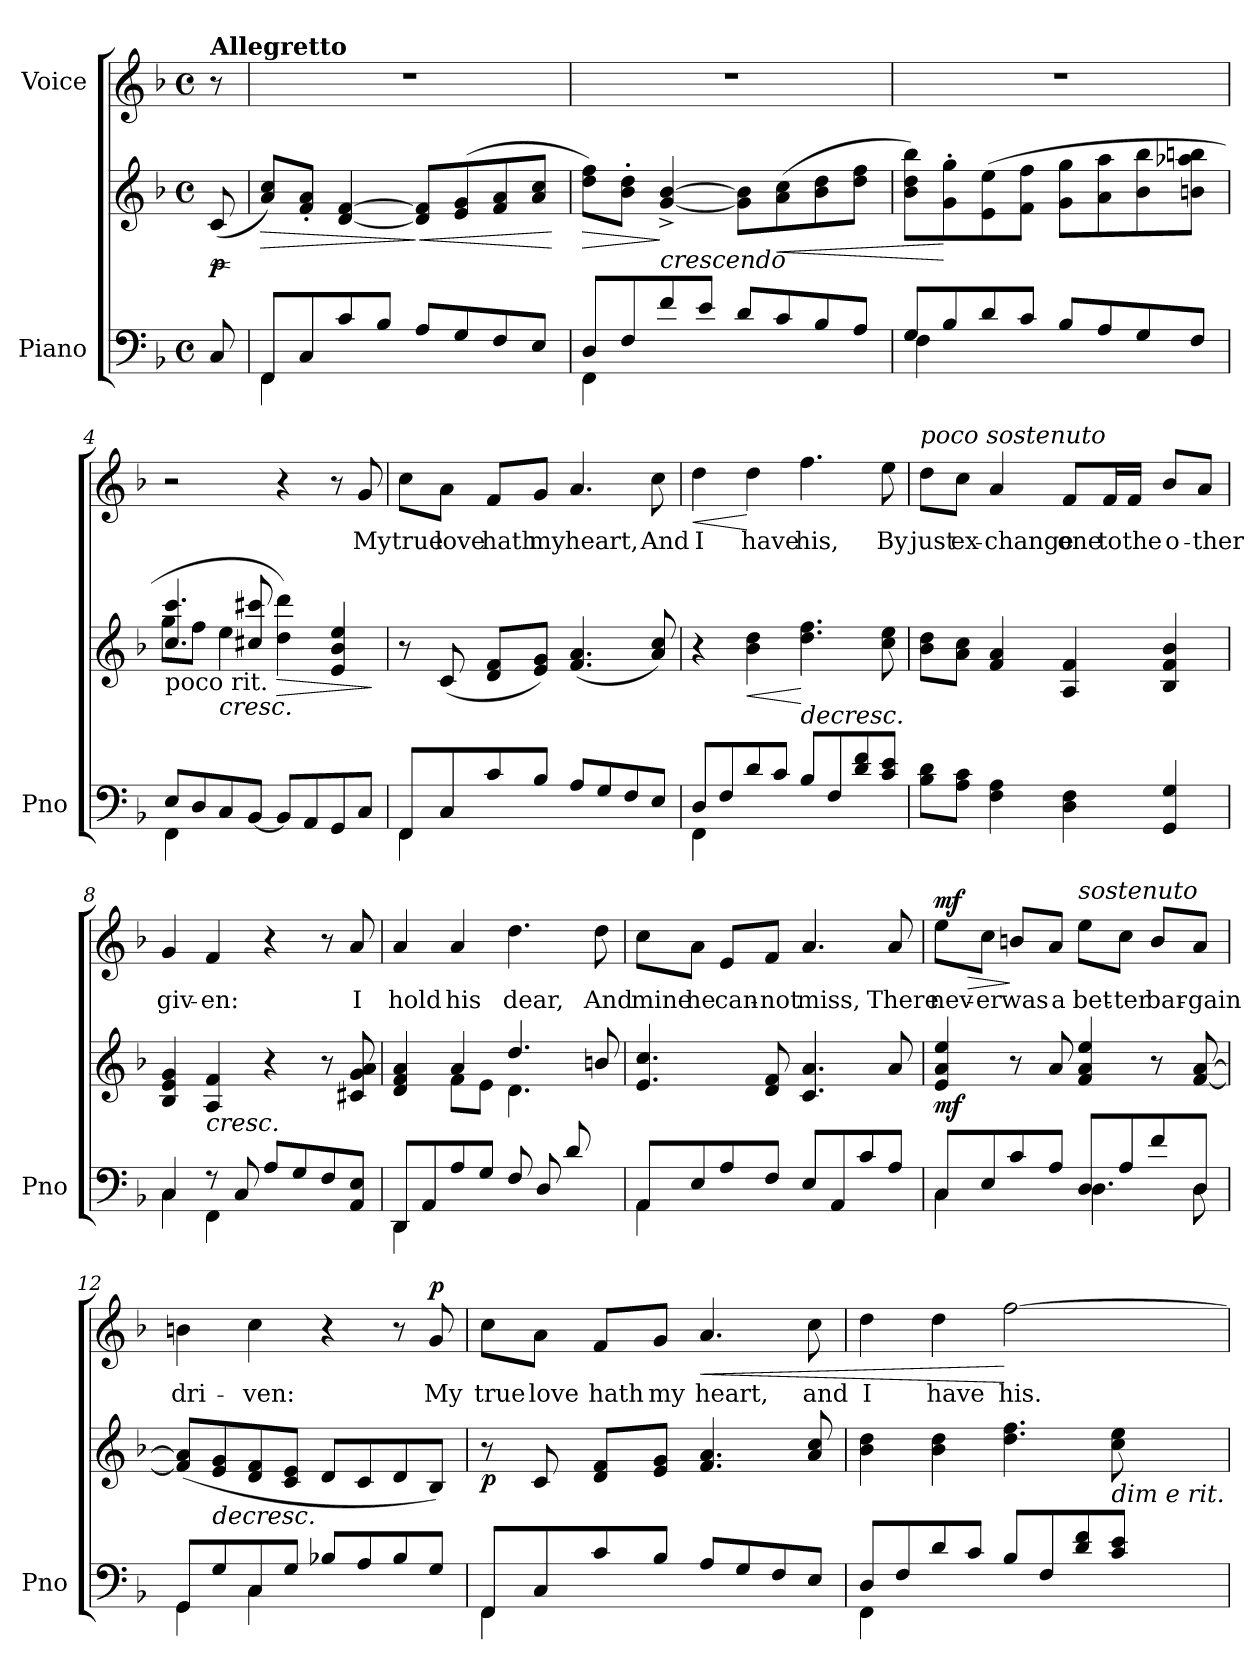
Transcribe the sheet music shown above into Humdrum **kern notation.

**kern	**kern	**dynam	**kern	**text	**dynam
*part2	*part2	*part2	*part1	*part1	*part1
*staff3	*staff2	*staff2/3	*staff1	*staff1	*staff1
*I"Piano	*	*	*I"Voice	*	*
*I'Pno	*	*	*	*	*
*clefF4	*clefG2	*	*clefG2	*	*
*k[b-]	*k[b-]	*	*k[b-]	*	*
*M4/4	*M4/4	*	*M4/4	*	*
*met(c)	*met(c)	*	*met(c)	*	*
=	=	=	=	=	=
!	!	!	!LO:TX:a:B:t=Allegretto	!	!
!	!	!LO:HP:b	!	!	!
!	!	!LO:DY:n=1:b	!	!	!
8C/	(>8c/	< p	8r	.	.
.	.	[	.	.	.
=1	=1	=1	=1	=1	=1
*^	*	*	*	*	*
!	!	!	!LO:HP:b	!	!	!
8FF/L	4FF\	8a/ 8cc/L)	>	1r	.	.
8C/	.	8f/'> 8a/'>J	.	.	.	.
8c/	2.ryy	[4d/ [4f/	.	.	.	.
8B-/J	.	.	.	.	.	.
!	!	!	!LO:HP:n=1:b	!	!	!
8A/L	.	8d/] 8f/]L	] <	.	.	.
8G/	.	(>8e/ 8g/	.	.	.	.
8F/	.	8f/ 8a/	.	.	.	.
8E/J	.	8a/ 8cc/J	.	.	.	.
*v	*v	*	*	*	*	*
.	.	[	.	.	.
=2	=2	=2	=2	=2	=2
*^	*	*	*	*	*
!	!	!	!LO:HP:b	!	!	!
8D/L	4FF\	8dd\ 8ff\L)	>	1r	.	.
8F/	.	8b-\' 8dd\'J	.	.	.	.
!	!	!LO:TX:b:i:t=crescendo	!	!	!	!
8f/	2.ryy	[4g/^> [4b-/^>	]	.	.	.
8e/J	.	.	.	.	.	.
8d/L	.	8g\] 8b-\]L	.	.	.	.
!	!	!	!LO:HP:b	!	!	!
8c/	.	(8a\ 8cc\	<	.	.	.
8B-/	.	8b-\ 8dd\	.	.	.	.
8A/J	.	8dd\ 8ff\J	.	.	.	.
=3	=3	=3	=3	=3	=3	=3
8G/L	4F\	8b-\ 8dd\ 8bb-\L)	.	1r	.	.
8B-/	.	8g\' 8gg\'	[	.	.	.
8d/	2.ryy	(8e\ 8ee\	.	.	.	.
8c/J	.	8f\ 8ff\J	.	.	.	.
8B-/L	.	8g\ 8gg\L	.	.	.	.
8A/	.	8a\ 8aa\	.	.	.	.
8G/	.	8b-\ 8bb-\	.	.	.	.
8F/J	.	8bn\ 8aa-X\ 8bbn\J	.	.	.	.
=4	=4	=4	=4	=4	=4	=4
*	*	*^	*	*	*	*
!	!	!LO:TX:b:t=poco  rit.	!	!	!	!	!
8E/L	4FF\	4.cc/ 4.ccc/	8gg\L	.	2r	.	.
8D/	.	.	8ff\J	.	.	.	.
!	!	!	!	!LO:HP:b	!	!	!
8C/	2.ryy	.	4ee\	<	.	.	.
[8BB-/J	.	8cc#X/ 8ccc#X/	.	.	.	.	.
!	!	!	!	!LO:HP:b	!	!	!
8BB-/L]	.	4dd\ 4ddd\)	2ryy	>	4r	.	.
8AA/	.	.	.	.	.	.	.
8GG/	.	4e/ 4b-/ 4ee/	.	.	8r	.	.
!	!	!	!	!	!	!	!LO:DY:a
!	!	!	!	!	!	!	!LO:DY:n=1:a
8C/J	.	.	.	.	8g/	My	p other-dynamics
*v	*v	*	*	*	*	*	*
*	*v	*v	*	*	*	*
.	.	]	.	.	.
=5	=5	=5	=5	=5	=5
*^	*	*	*	*	*
8FF/L	4FF\	8r	.	8cc\L	true	.
8C/	.	(8c/	.	8a\J	love	.
8c/	2.ryy	8d/ 8f/L	.	8f/L	hath	.
8B-/J	.	8e/ 8g/J)	.	8g/J	my	.
8A/L	.	(>4.f/ 4.a/	.	4.a/	heart,	.
8G/	.	.	.	.	.	.
8F/	.	.	.	.	.	.
8E/J	.	8a/ 8cc/)	.	8cc\	And	.
=6	=6	=6	=6	=6	=6	=6
!	!	!	!	!	!	!LO:HP:b
8D/L	4FF\	4r	.	4dd\	I	<
8F/	.	.	.	.	.	.
!	!	!	!LO:HP:b	!	!	!
8d/	2.ryy	4b-\ 4dd\	<	4dd\	have	[
8c/J	.	.	.	.	.	.
!	!	!	!LO:HP:n=1:b	!	!	!
8B-/L	.	4.dd\ 4.ff\	[ >	4.ff\	his,	.
8F/	.	.	.	.	.	.
8d/ 8f/	.	.	.	.	.	.
8c/ 8e/J	.	8cc\ 8ee\	.	8ee\	By	.
*v	*v	*	*	*	*	*
=7	=7	=7	=7	=7	=7
!	!	!	!LO:TX:i:t=poco sostenuto	!	!
8B-\ 8d\L	8b-\ 8dd\L	.	8dd\L	just	.
8A\ 8c\J	8a\ 8cc\J	.	8cc\J	ex-	.
4F\ 4A\	4f/ 4a/	[	4a/	-change	.
4D\ 4F\	4A/ 4f/	.	8f/L	one	.
.	.	.	16f/L	to	.
.	.	.	16f/JJ	the	.
4GG/ 4G/	4B-/ 4f/ 4b-/	.	8b-/L	o-	.
.	.	.	8a/J	-ther	.
=8	=8	=8	=8	=8	=8
*^	*	*	*	*	*
4C/	4C\	4B-/ 4e/ 4g/	.	4g/	giv-	.
!	!	!	!LO:HP:b	!	!	!
8r	4FF\	4A/ 4f/	<	4f/	-en:	.
8C/	.	.	.	.	.	.
8A/L	2ryy	4r	]	4r	.	.
8G/	.	.	.	.	.	.
8F/	.	8r	.	8r	.	.
8AA/ 8E/J	.	8c#X/ 8g/ 8a/	.	8a/	I	.
=9	=9	=9	=9	=9	=9	=9
*	*	*^	*	*	*	*
*	*	*	*^	*	*	*	*
8DD/L	4DD\	4d/ 4f/ 4a/	4ryy	2..ryy	.	4a/	hold	.
8AA/	.	.	.	.	.	.	.	.
8A/	8ryy	4a/	8f\L	.	.	4a/	his	.
8G/J	2ryy	.	8e\J	.	.	.	.	.
8F/L	.	4.dd/	4.d\	.	.	4.dd\	dear,	.
8D/	.	.	.	.	.	.	.	.
8d/	.	.	.	.	.	.	.	.
8ryy	8ryy	8bn/	8ryy	8f\J	.	8dd\	And	.
*	*	*v	*v	*v	*	*	*	*
=10	=10	=10	=10	=10	=10	=10
8AA/L	4AA\	4.e/ 4.cc/	.	8cc\L	mine	.
8E/	.	.	.	8a\J	he	.
8A/	2.ryy	.	.	8e/L	can-	.
8F/J	.	8d/ 8f/	.	8f/J	-not	.
8E/L	.	4.c/ 4.a/	.	4.a/	miss,	.
8AA/	.	.	.	.	.	.
8c/	.	.	.	.	.	.
8A/J	.	8a/	.	8a/	There	.
=11	=11	=11	=11	=11	=11	=11
!	!	!	!LO:DY:b	!	!	!LO:HP:b
!	!	!	!	!	!	!LO:DY:n=1:a
8C/L	4C\	4e/ 4a/ 4ee/	mf	8ee\L	nev-	> mf
8E/	.	.	.	8cc\J	-er	.
8c/	4ryy	8r	.	8bn/L	was	]
8A/J	.	8a/	.	8a/J	a	.
!	!	!	!	!LO:TX:i:t=sostenuto	!	!
!LO:N:head=solid	!LO:N:head=solid	!	!	!	!	!
8D/L	4.D\	4f/ 4a/ 4ee/	.	8ee\L	bet-	.
8A/	.	.	.	8cc\J	-ter	.
8f/	.	8r	.	8b/L	bar-	.
8D/J	8D\	[8f/ [8a/	.	8a/J	-gain	.
=12	=12	=12	=12	=12	=12	=12
8GG/L	4GG\	(>8f/] 8a/]L	.	4bn\	dri-	.
!	!	!	!LO:HP:b	!	!	!
8G/	.	8e/ 8g/	>	.	.	.
8C/	4C\	8d/ 8f/	.	4cc\	-ven:	.
8G/J	.	8c/ 8e/J	.	.	.	.
8B-X/L	2ryy	8d/L	.	4r	.	.
8A/	.	8c/	.	.	.	.
8B-/	.	8d/	[	8r	.	.
!	!	!	!	!	!	!LO:DY:a
8G/J	.	8B-/J)	.	8g/	My	p
=13	=13	=13	=13	=13	=13	=13
!	!	!	!LO:DY:b	!	!	!
8FF/L	4FF\	8r	p	8cc\L	true	.
8C/	.	8c/	.	8a\J	love	.
8c/	2.ryy	8d/ 8f/L	.	8f/L	hath	.
8B-/J	.	8e/ 8g/J	.	8g/J	my	.
!	!	!	!	!	!	!LO:HP:b
8A/L	.	4.f/ 4.a/	.	4.a/	heart,	<
8G/	.	.	.	.	.	.
8F/	.	.	.	.	.	.
8E/J	.	8a/ 8cc/	.	8cc\	and	.
=14	=14	=14	=14	=14	=14	=14
8D/L	4FF\	4b-\ 4dd\	.	4dd\	I	.
8F/	.	.	.	.	.	.
8d/	2.ryy	4b-\ 4dd\	.	4dd\	have	.
8c/J	.	.	.	.	.	.
8B-/L	.	4.dd\ 4.ff\	.	[2ff\	his.	[
8F/	.	.	.	.	.	.
8d/ 8f/	.	.	.	.	.	.
!	!	!LO:TX:b:i:t=dim e rit.	!	!	!	!
8c/ 8e/J	.	8cc\ 8ee\	]	.	.	.
*v	*v	*	*	*	*	*
=	=	=	=	=	=
*-	*-	*-	*-	*-	*-
